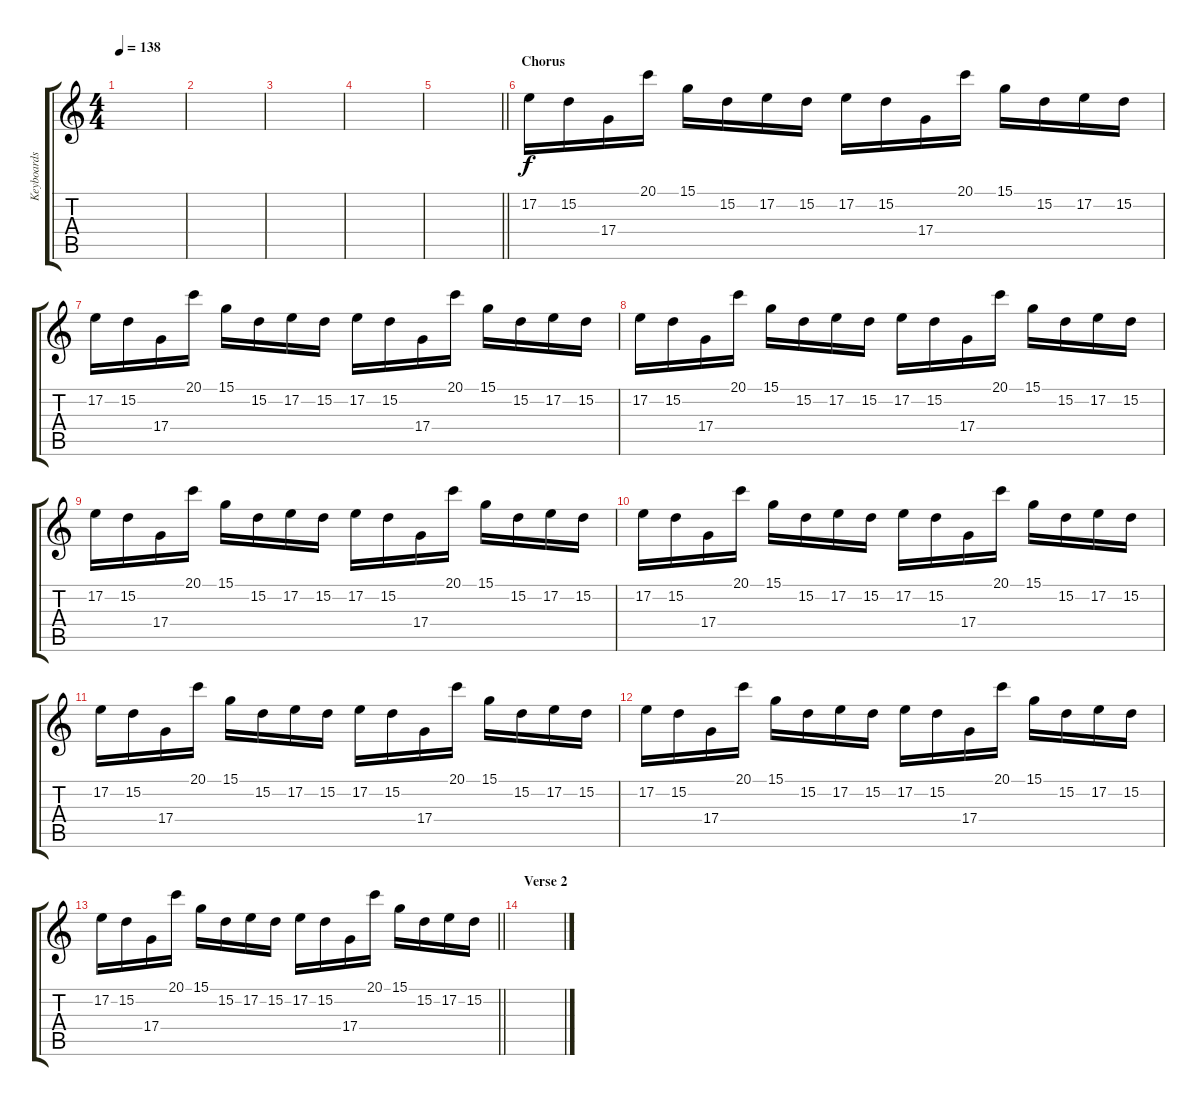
\track ("Keyboards" "Keyboards") {instrument lead2sawtooth}
\staff {score tabs}
\tuning (E4 B3 G3 D3 A2 E2) {hide}
\ts (4 4)
\tempo 138
\clef g2
\ks c
|
|
|
|
\barLineRight lightlight
|
\section ("" "Chorus")
17.2.16 15.2.16 17.4.16 20.1.16 15.1.16 15.2.16 17.2.16 15.2.16 17.2.16 15.2.16 17.4.16 20.1.16 15.1.16 15.2.16 17.2.16 15.2.16 |
17.2.16 15.2.16 17.4.16 20.1.16 15.1.16 15.2.16 17.2.16 15.2.16 17.2.16 15.2.16 17.4.16 20.1.16 15.1.16 15.2.16 17.2.16 15.2.16 |
17.2.16 15.2.16 17.4.16 20.1.16 15.1.16 15.2.16 17.2.16 15.2.16 17.2.16 15.2.16 17.4.16 20.1.16 15.1.16 15.2.16 17.2.16 15.2.16 |
17.2.16 15.2.16 17.4.16 20.1.16 15.1.16 15.2.16 17.2.16 15.2.16 17.2.16 15.2.16 17.4.16 20.1.16 15.1.16 15.2.16 17.2.16 15.2.16 |
17.2.16 15.2.16 17.4.16 20.1.16 15.1.16 15.2.16 17.2.16 15.2.16 17.2.16 15.2.16 17.4.16 20.1.16 15.1.16 15.2.16 17.2.16 15.2.16 |
17.2.16 15.2.16 17.4.16 20.1.16 15.1.16 15.2.16 17.2.16 15.2.16 17.2.16 15.2.16 17.4.16 20.1.16 15.1.16 15.2.16 17.2.16 15.2.16 |
17.2.16 15.2.16 17.4.16 20.1.16 15.1.16 15.2.16 17.2.16 15.2.16 17.2.16 15.2.16 17.4.16 20.1.16 15.1.16 15.2.16 17.2.16 15.2.16 |
\barLineRight lightlight
17.2.16 15.2.16 17.4.16 20.1.16 15.1.16 15.2.16 17.2.16 15.2.16 17.2.16 15.2.16 17.4.16 20.1.16 15.1.16 15.2.16 17.2.16 15.2.16 |
\section ("" "Verse 2")
